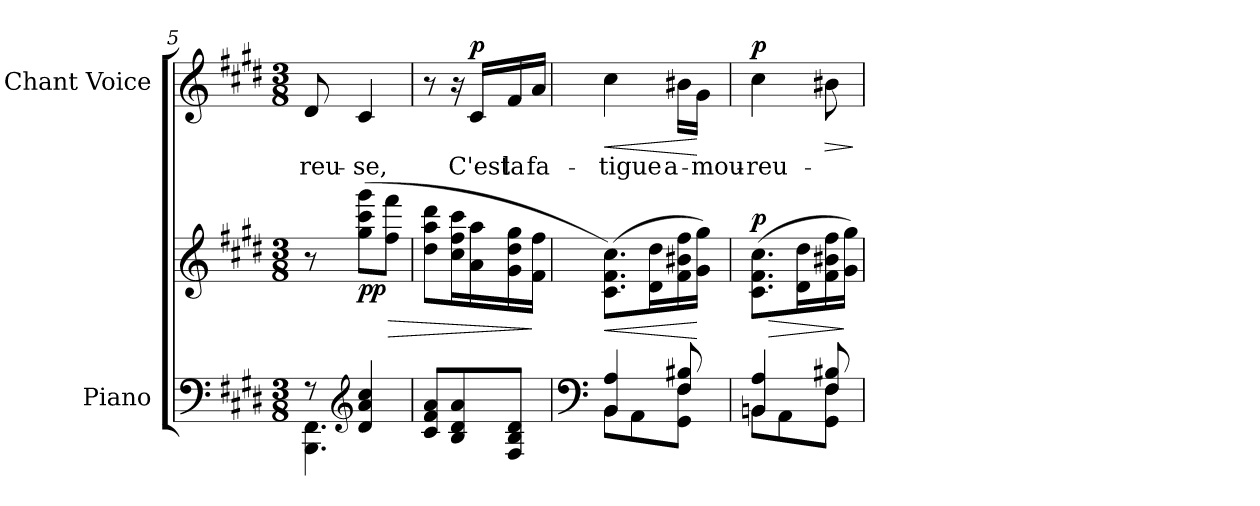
**kern	**kern	**dynam	**kern	**text	**dynam
*part2	*part2	*part2	*part1	*part1	*part1
*staff3	*staff2	*staff2/3	*staff1	*staff1	*staff1
*I"Piano	*	*	*I"Chant Voice	*	*
*I'Pno	*	*	*	*	*
*clefF4	*clefG2	*	*clefG2	*	*
*k[f#c#g#d#]	*k[f#c#g#d#]	*	*k[f#c#g#d#]	*	*
*M3/8	*M3/8	*	*M3/8	*	*
=5	=5	=5	=5	=5	=5
*^	*	*	*	*	*
8r	4.BBB\ 4.FF#\	8r	.	8d#/	-reu-	.
*clefG2	*	*	*	*	*	*
!	!	!	!LO:HP:b	!	!	!
!	!	!	!LO:DY:n=1:b	!	!	!
4d#/ 4a/ 4cc#/	.	(8gg#\ 8ccc#\ 8ggg#\L	> pp	4c#/	-se,	.
.	.	8ff#\ 8fff#\J	.	.	.	.
*v	*v	*	*	*	*	*
=6	=6	=6	=6	=6	=6
8c#/ 8f#/ 8a/L	8dd#\ 8aa\ 8ddd#\L	.	8r	.	.
8B/ 8d#/ 8a/	16cc#\ 16ff#\ 16ccc#\L	.	16r	.	.
!	!	!	!	!	!LO:DY:a
.	16a\ 16aa\	.	16c#/LL	C'est	p
8F#/ 8B/ 8d#/J	16g#\ 16dd#\ 16gg#\	.	16f#/	la	.
.	16f#\ 16ff#\JJ	]	16a/JJ	fa-	.
=7	=7	=7	=7	=7	=7
*clefF4	*	*	*	*	*
*^	*	*	*	*	*
!	!	!	!LO:HP:b	!	!	!LO:HP:b
4BB/ 4A/	8BB\L	(8.c#\ 8.f#\ 8.cc#\L)	<	4cc#\	-tigue	<
.	8AA\	.	.	.	.	.
.	.	16d#\ 16dd#\L	.	.	.	.
8F#/ 8B#X/	8GG#\ 8F#\J	16f#\ 16b#X\ 16ff#\	.	16b#X\LL	a-	.
.	.	16g#\ 16gg#\JJ)	[	16g#\JJ	-mou-	[
=8	=8	=8	=8	=8	=8	=8
!	!	!	!LO:HP:b	!	!	!
!	!	!	!LO:DY:n=1:a	!	!	!LO:DY:a
4BBn/ 4A/	8BB\L	(8.c#\ 8.f#\ 8.cc#\L	> p	4cc#\	-reu-	p
.	8AA\	.	.	.	.	.
.	.	16d#\ 16dd#\L	.	.	.	.
!	!	!	!	!	!	!LO:HP:b
8F#/ 8B#X/	8GG#\ 8F#\J	16f#\ 16b#X\ 16ff#\	.	8b#X\	.	>
.	.	16g#\ 16gg#\JJ)	]	.	.	.
*v	*v	*	*	*	*	*
.	.	.	.	.	]
=	=	=	=	=	=
*-	*-	*-	*-	*-	*-
